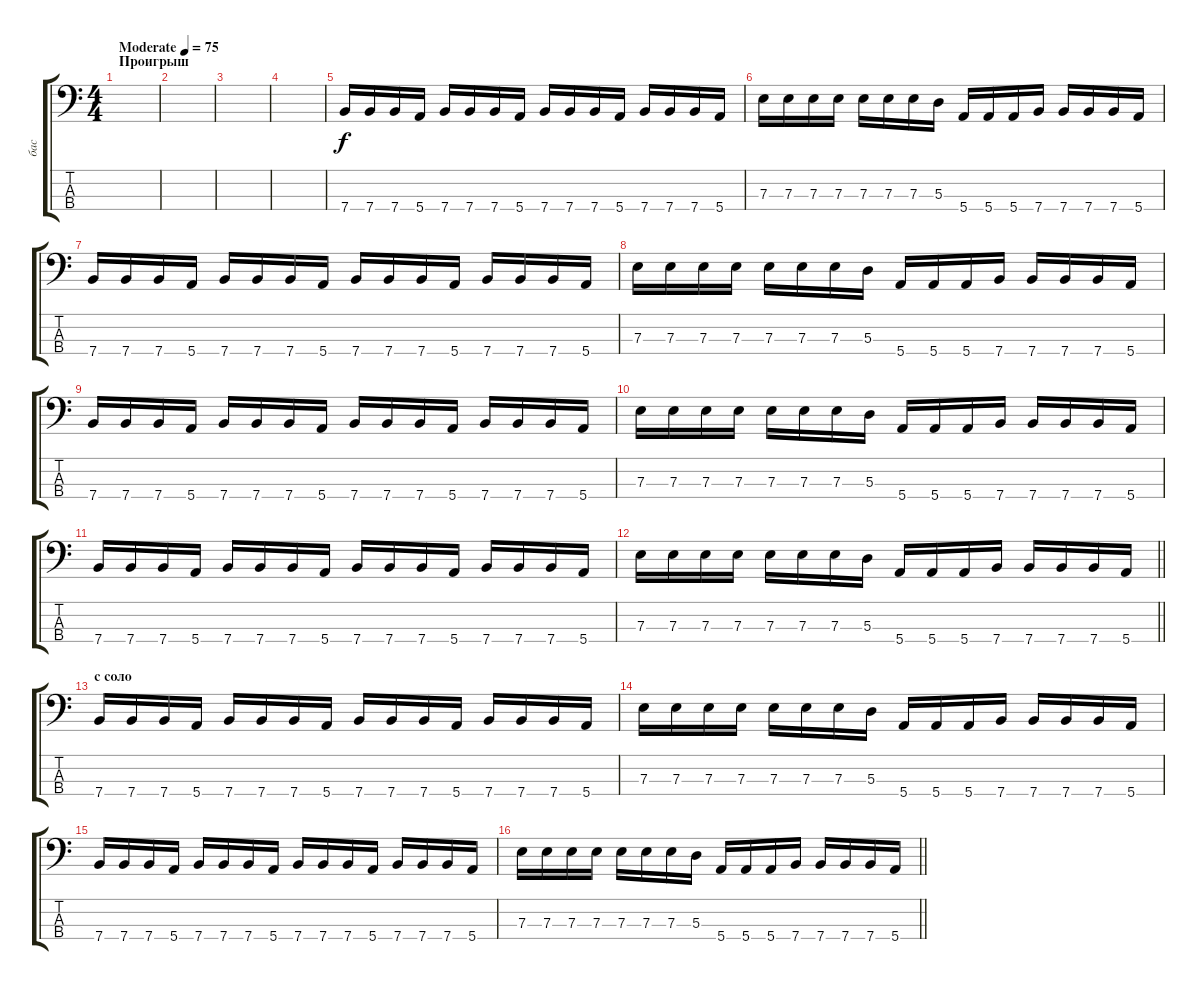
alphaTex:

\track ("бас" "бас") {instrument electricbassfinger}
\staff {score tabs}
\tuning (G2 D2 A1 E1) {hide}
\ts (4 4)
\section ("" "Проигрыш")
\tempo (75 "Moderate")
\clef f4
\ks c
|
|
|
|
7.4.16 7.4.16 7.4.16 5.4.16 7.4.16 7.4.16 7.4.16 5.4.16 7.4.16 7.4.16 7.4.16 5.4.16 7.4.16 7.4.16 7.4.16 5.4.16 |
7.3.16 7.3.16 7.3.16 7.3.16 7.3.16 7.3.16 7.3.16 5.3.16 5.4.16 5.4.16 5.4.16 7.4.16 7.4.16 7.4.16 7.4.16 5.4.16 |
7.4.16 7.4.16 7.4.16 5.4.16 7.4.16 7.4.16 7.4.16 5.4.16 7.4.16 7.4.16 7.4.16 5.4.16 7.4.16 7.4.16 7.4.16 5.4.16 |
7.3.16 7.3.16 7.3.16 7.3.16 7.3.16 7.3.16 7.3.16 5.3.16 5.4.16 5.4.16 5.4.16 7.4.16 7.4.16 7.4.16 7.4.16 5.4.16 |
7.4.16 7.4.16 7.4.16 5.4.16 7.4.16 7.4.16 7.4.16 5.4.16 7.4.16 7.4.16 7.4.16 5.4.16 7.4.16 7.4.16 7.4.16 5.4.16 |
7.3.16 7.3.16 7.3.16 7.3.16 7.3.16 7.3.16 7.3.16 5.3.16 5.4.16 5.4.16 5.4.16 7.4.16 7.4.16 7.4.16 7.4.16 5.4.16 |
7.4.16 7.4.16 7.4.16 5.4.16 7.4.16 7.4.16 7.4.16 5.4.16 7.4.16 7.4.16 7.4.16 5.4.16 7.4.16 7.4.16 7.4.16 5.4.16 |
\barLineRight lightlight
7.3.16 7.3.16 7.3.16 7.3.16 7.3.16 7.3.16 7.3.16 5.3.16 5.4.16 5.4.16 5.4.16 7.4.16 7.4.16 7.4.16 7.4.16 5.4.16 |
\section ("" "с соло")
7.4.16 7.4.16 7.4.16 5.4.16 7.4.16 7.4.16 7.4.16 5.4.16 7.4.16 7.4.16 7.4.16 5.4.16 7.4.16 7.4.16 7.4.16 5.4.16 |
7.3.16 7.3.16 7.3.16 7.3.16 7.3.16 7.3.16 7.3.16 5.3.16 5.4.16 5.4.16 5.4.16 7.4.16 7.4.16 7.4.16 7.4.16 5.4.16 |
7.4.16 7.4.16 7.4.16 5.4.16 7.4.16 7.4.16 7.4.16 5.4.16 7.4.16 7.4.16 7.4.16 5.4.16 7.4.16 7.4.16 7.4.16 5.4.16 |
\barLineRight lightlight
7.3.16 7.3.16 7.3.16 7.3.16 7.3.16 7.3.16 7.3.16 5.3.16 5.4.16 5.4.16 5.4.16 7.4.16 7.4.16 7.4.16 7.4.16 5.4.16
